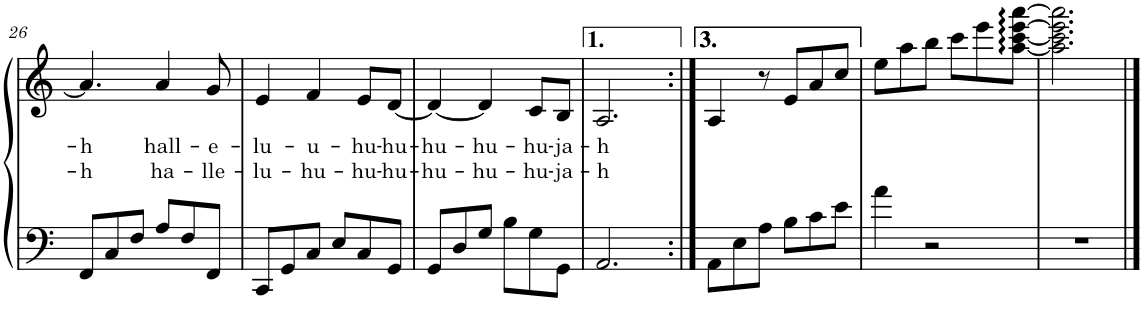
**kern	**kern	**text	**text
*part1	*part1	*part1	*part1
*staff2	*staff1	*staff1	*staff1
*I"Piano, 1	*	*	*
*I'Pno.	*	*	*
!!LO:PB:g=z
*clefF4	*clefG2	*	*
*k[]	*k[]	*	*
*M6/8	*M6/8	*	*
=26	=26	=26	=26
!	!	!LO:LY:b	!LO:LY:b
8FF/L	4.a/]	-h	-h
8C/	.	.	.
8F/J	.	.	.
!	!	!LO:LY:b	!LO:LY:b
8A/L	4a/	hall-	ha-
8F/	.	.	.
!	!	!LO:LY:b	!LO:LY:b
8FF/J	8g/	-e-	-lle-
=27	=27	=27	=27
!	!	!LO:LY:b	!LO:LY:b
8CC/L	4e/	-lu-	-lu-
8GG/	.	.	.
!	!	!LO:LY:b	!LO:LY:b
8C/J	4f/	-u-	-hu-
8E/L	.	.	.
!	!	!LO:LY:b	!LO:LY:b
8C/	8e/L	-hu-	-hu-
!	!	!LO:LY:b	!LO:LY:b
8GG/J	[8d/J	-hu-	-hu-
=28	=28	=28	=28
!	!	!LO:LY:b	!LO:LY:b
8GG/L	4d/_	-hu-	-hu-
8D/	.	.	.
!	!	!LO:LY:b	!LO:LY:b
8G/J	4d/]	-hu-	-hu-
8B\L	.	.	.
!	!	!LO:LY:b	!LO:LY:b
8G\	8c/L	-hu-	-hu-
!	!	!LO:LY:b	!LO:LY:b
8GG\J	8B/J	-ja-	-ja-
=29	=29	=29	=29
!	!	!LO:LY:b	!LO:LY:b
2.AA/	2.A/	-h	-h
=30:|!	=30:|!	=30:|!	=30:|!
8AA\L	4A/	.	.
8E\	.	.	.
8A\J	8r	.	.
8B\L	8e/L	.	.
8c\	8a/	.	.
8e\J	8cc/J	.	.
=31	=31	=31	=31
4a\	8ee\L	.	.
.	8aa\	.	.
2r	8bb\J	.	.
.	8ccc\L	.	.
.	8eee\	.	.
.	[8aa\ [8ccc\ [8eee\ [8aaa\J	.	.
=32	=32	=32	=32
2.r	2.aa\] 2.ccc\] 2.eee\] 2.aaa\]	.	.
==	==	==	==
*-	*-	*-	*-
